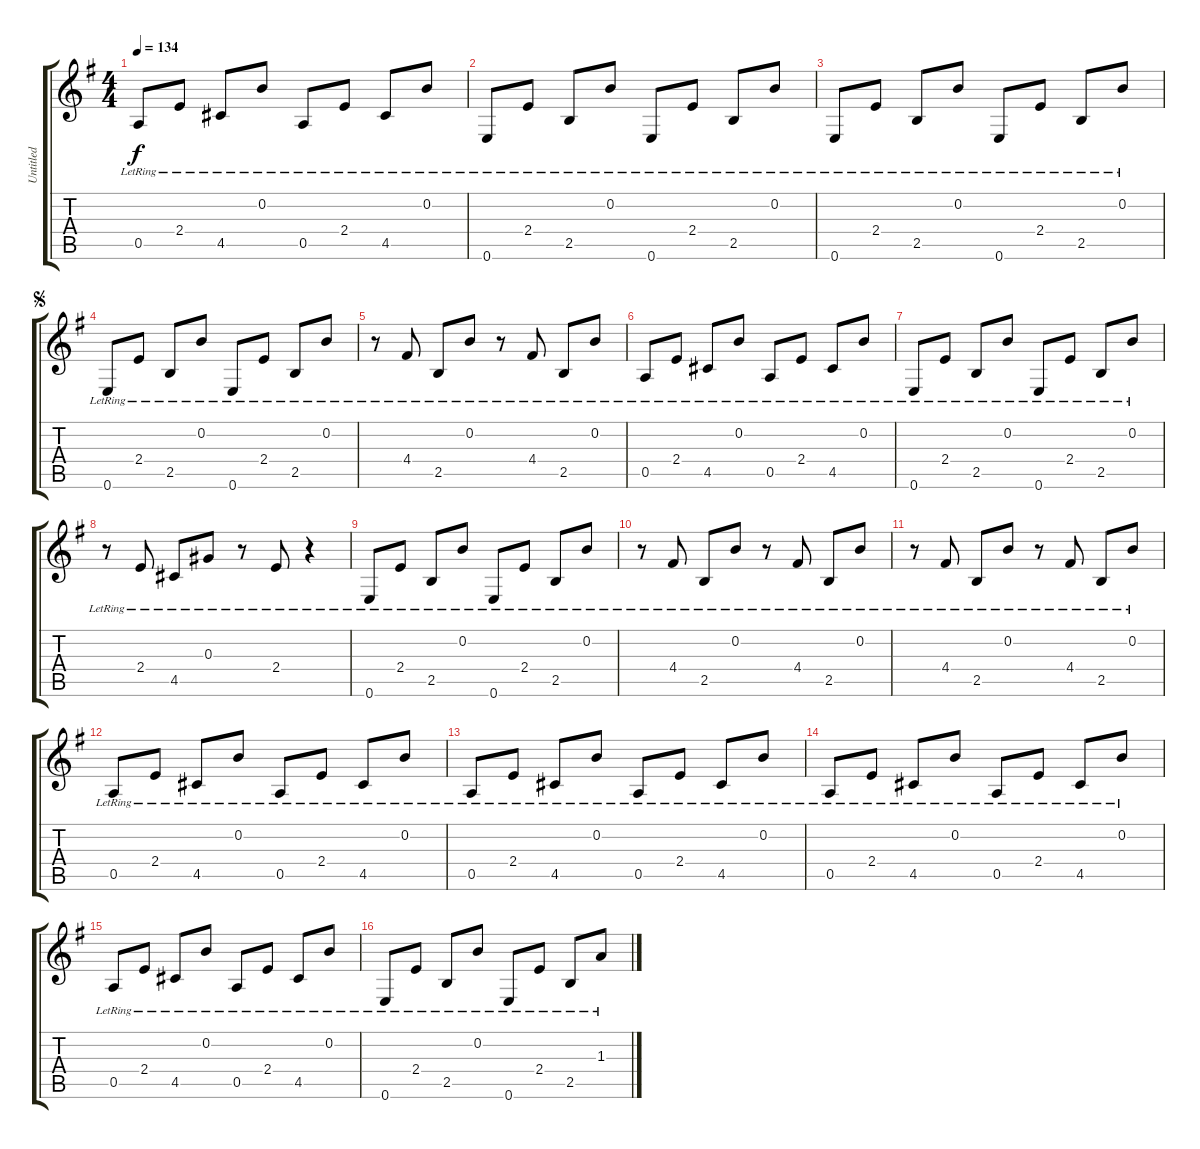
\track ("Untitled" "Untitled") {instrument acousticguitarsteel}
\staff {score tabs}
\tuning (E4 B3 Ab3 D3 A2 E2) {hide}
\ts (4 4)
\tempo 134
\clef g2
\ks g
0.5{lr}.8{dy f} 2.4{lr}.8 4.5{lr}.8 0.2{lr}.8 0.5{lr}.8 2.4{lr}.8 4.5{lr}.8 0.2{lr}.8 |
0.6{lr}.8 2.4{lr}.8 2.5{lr}.8 0.2{lr}.8 0.6{lr}.8 2.4{lr}.8 2.5{lr}.8 0.2{lr}.8 |
0.6{lr}.8 2.4{lr}.8 2.5{lr}.8 0.2{lr}.8 0.6{lr}.8 2.4{lr}.8 2.5{lr}.8 0.2{lr}.8 |
\jump segno
0.6{lr}.8 2.4{lr}.8 2.5{lr}.8 0.2{lr}.8 0.6{lr}.8 2.4{lr}.8 2.5{lr}.8 0.2{lr}.8 |
r.8 4.4{lr}.8 2.5{lr}.8 0.2{lr}.8 r.8 4.4{lr}.8 2.5{lr}.8 0.2{lr}.8 |
0.5{lr}.8 2.4{lr}.8 4.5{lr}.8 0.2{lr}.8 0.5{lr}.8 2.4{lr}.8 4.5{lr}.8 0.2{lr}.8 |
0.6{lr}.8 2.4{lr}.8 2.5{lr}.8 0.2{lr}.8 0.6{lr}.8 2.4{lr}.8 2.5{lr}.8 0.2{lr}.8 |
r.8 2.4{lr}.8 4.5{lr}.8 0.3{lr}.8 r.8 2.4{lr}.8 r.4 |
0.6{lr}.8 2.4{lr}.8 2.5{lr}.8 0.2{lr}.8 0.6{lr}.8 2.4{lr}.8 2.5{lr}.8 0.2{lr}.8 |
r.8 4.4{lr}.8 2.5{lr}.8 0.2{lr}.8 r.8 4.4{lr}.8 2.5{lr}.8 0.2{lr}.8 |
r.8 4.4{lr}.8 2.5{lr}.8 0.2{lr}.8 r.8 4.4{lr}.8 2.5{lr}.8 0.2{lr}.8 |
0.5{lr}.8 2.4{lr}.8 4.5{lr}.8 0.2{lr}.8 0.5{lr}.8 2.4{lr}.8 4.5{lr}.8 0.2{lr}.8 |
0.5{lr}.8 2.4{lr}.8 4.5{lr}.8 0.2{lr}.8 0.5{lr}.8 2.4{lr}.8 4.5{lr}.8 0.2{lr}.8 |
0.5{lr}.8 2.4{lr}.8 4.5{lr}.8 0.2{lr}.8 0.5{lr}.8 2.4{lr}.8 4.5{lr}.8 0.2{lr}.8 |
0.5{lr}.8 2.4{lr}.8 4.5{lr}.8 0.2{lr}.8 0.5{lr}.8 2.4{lr}.8 4.5{lr}.8 0.2{lr}.8 |
0.6{lr}.8 2.4{lr}.8 2.5{lr}.8 0.2{lr}.8 0.6{lr}.8 2.4{lr}.8 2.5{lr}.8 1.3{lr}.8
